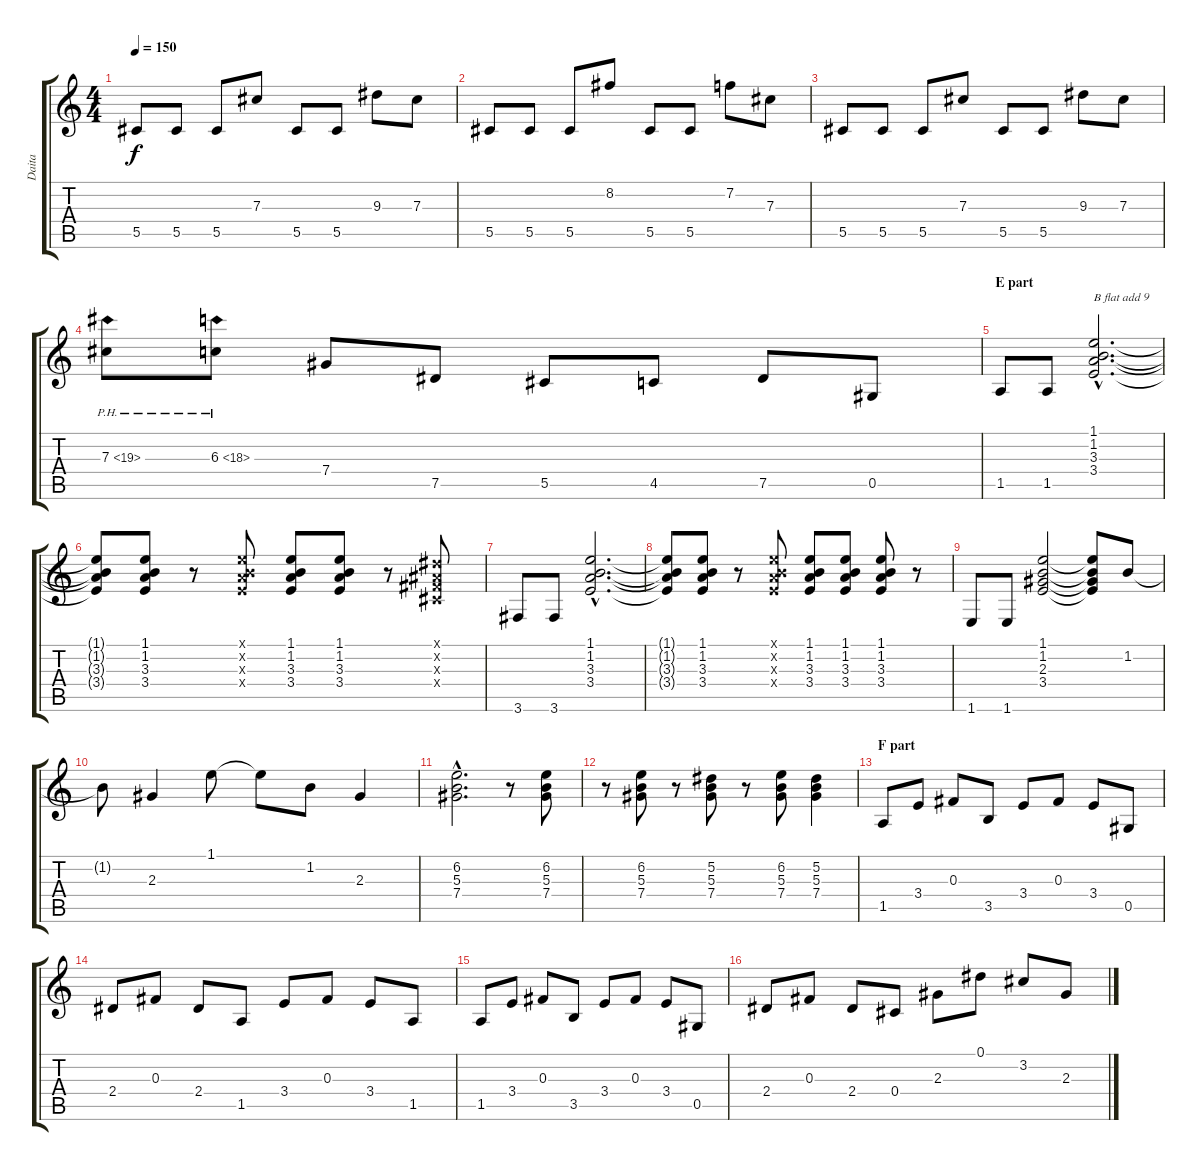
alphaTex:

\track ("Daita" "Daita") {instrument distortionguitar}
\staff {score tabs}
\tuning (Eb4 Bb3 Gb3 Db3 Ab2 Eb2) {hide}
\ts (4 4)
\tempo 150
\clef g2
\ks c
5.5.8{dy f} 5.5.8 5.5.8 7.3.8 5.5.8 5.5.8 9.3.8 7.3.8 |
5.5.8 5.5.8 5.5.8 8.2.8 5.5.8 5.5.8 7.2.8 7.3.8 |
5.5.8 5.5.8 5.5.8 7.3.8 5.5.8 5.5.8 9.3.8 7.3.8 |
7.3{ph 12}.8 6.3{ph 12}.8 7.4.8 7.5.8 5.5.8 4.5.8 7.5.8 0.5.8 |
\section ("" "E part")
1.5.8 1.5.8 (1.1{hac} 1.2{hac} 3.3{hac} 3.4{hac}).2{d txt "B flat add 9"} |
(1.1{t} 1.2{t} 3.3{t} 3.4{t}).8 (1.1 1.2 3.3 3.4).8 r.8 (1.1{x} 1.2{x} 3.3{x} 3.4{x}).8 (1.1 1.2 3.3 3.4).8 (1.1 1.2 3.3 3.4).8 r.8 (0.1{x} 0.2{x} 0.3{x} 0.4{x}).8 |
3.6.8 3.6.8 (1.1{hac} 1.2{hac} 3.3{hac} 3.4{hac}).2{d} |
(1.1{t} 1.2{t} 3.3{t} 3.4{t}).8 (1.1 1.2 3.3 3.4).8 r.8 (1.1{x} 1.2{x} 3.3{x} 3.4{x}).8 (1.1 1.2 3.3 3.4).8 (1.1 1.2 3.3 3.4).8 (1.1 1.2 3.3 3.4).8 r.8 |
1.6.8 1.6.8 (1.1 1.2 2.3 3.4).2 (1.1{t} 1.2{t} 2.3{t} 3.4{t}).8 1.2.8 |
1.2{t}.8 2.3.4 1.1.8 1.1{t}.8 1.2.8 2.3.4 |
(6.2{hac} 5.3{hac} 7.4{hac}).2{d} r.8 (6.2 5.3 7.4).8 |
r.8 (6.2 5.3 7.4).8 r.8 (5.2 5.3 7.4).8 r.8 (6.2 5.3 7.4).8 (5.2 5.3 7.4).4 |
\section ("" "F part")
1.5.8{instrument electricguitarclean} 3.4.8 0.3.8 3.5.8 3.4.8 0.3.8 3.4.8 0.5.8 |
2.4.8 0.3.8 2.4.8 1.5.8 3.4.8 0.3.8 3.4.8 1.5.8 |
1.5.8 3.4.8 0.3.8 3.5.8 3.4.8 0.3.8 3.4.8 0.5.8 |
2.4.8 0.3.8 2.4.8 0.4.8 2.3.8 0.1.8 3.2.8 2.3.8
